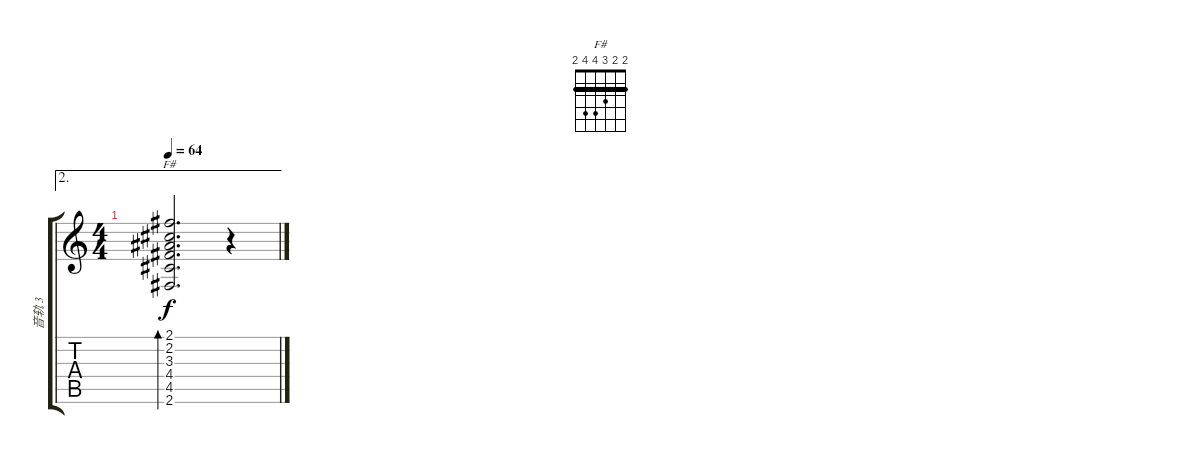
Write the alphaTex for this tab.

\track ("音轨 3" "音轨 3") {instrument acousticguitarsteel}
\staff {score tabs}
\tuning (E4 B3 G3 D3 A2 E2) {hide}
\chord ("F#" 2 2 3 4 4 2) {barre 2}
\ae 2
\ts (4 4)
\tempo 64
\clef g2
\ks c
(2.1 2.2 3.3 4.4 4.5 2.6).2{d bd 240 ch "F#" dy f} r.4
